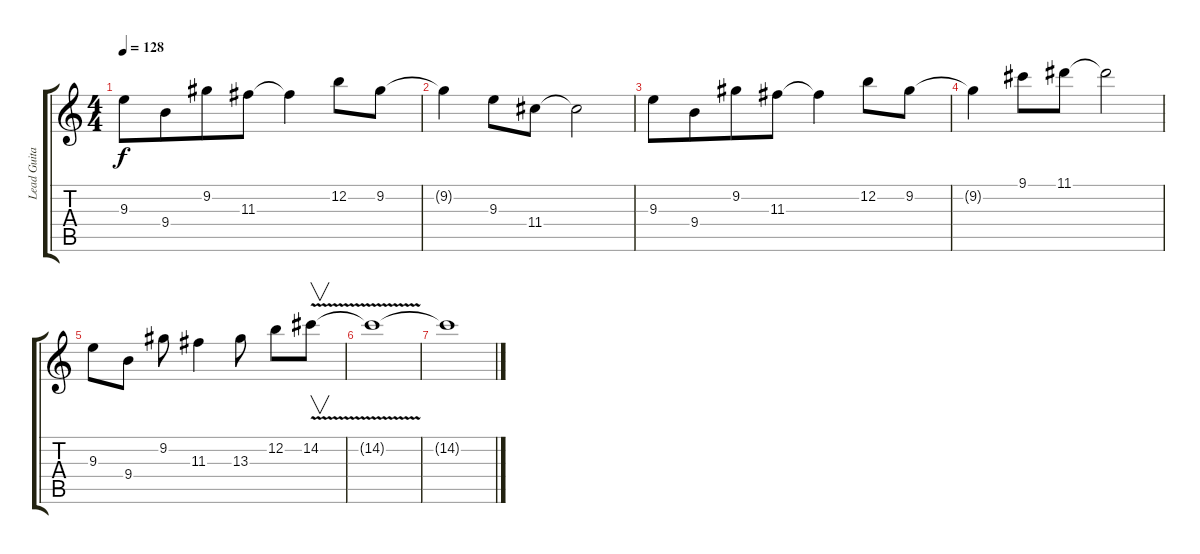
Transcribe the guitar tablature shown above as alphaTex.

\track ("Lead Guitar" "Lead Guita") {instrument distortionguitar}
\staff {score tabs}
\tuning (E4 B3 G3 D3 A2 E2) {hide}
\ts (4 4)
\tempo 128
\clef g2
\ks c
9.3.8{dy f} 9.4.8{beam merge} 9.2.8 11.3.8 11.3{t}.4 12.2.8 9.2.8 |
9.2{t}.4 9.3.8 11.4.8 11.4{t}.2 |
9.3.8 9.4.8{beam merge} 9.2.8 11.3.8 11.3{t}.4 12.2.8 9.2.8 |
9.2{t}.4 9.1.8 11.1.8 11.1{t}.2 |
9.3.8 9.4.8 9.2.8 11.3.4 13.3.8 12.2.8 14.2{v}.8{v} |
14.2{t}.1 |
14.2{t}.1
